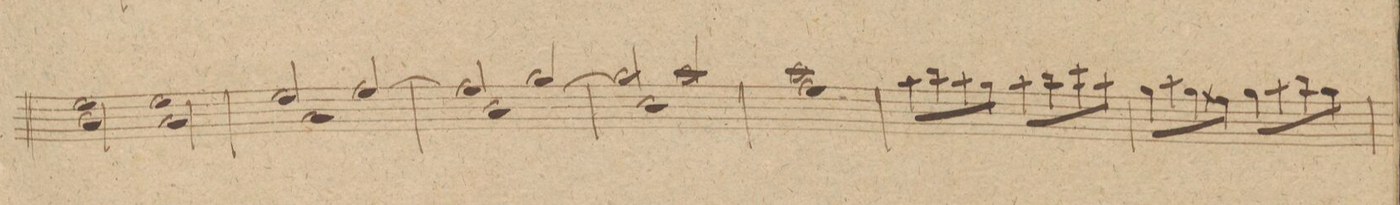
**kern	**dynam
*I"Violino IIdo	*
*clefG2	*
*k[f#c#g#]	*
*met(c|)	*
*M2/2	*
2ee 2b\	.
2ee 2a\	.
=215	=215
*^	*
2ee/	1a	.
[2ff#/	.	.
=216	=216	=216
2ff#/]	1b	.
[2gg#/	.	.
=217	=217	=217
2gg#/]	1cc#	.
2aa/	.	.
=218	=218	=218
1aa	1ff#	.
*v	*v	*
=219	=219
8aa\L	.
8bb\	.
8aa\	.
8gg#\J	.
8aa\L	.
8bb\	.
8ccc#\	.
8aa\J	.
=220	=220
8gg#\L	.
8aa\	.
8gg#\	.
8ff##X\J	.
8gg#\L	.
8aa\	.
8bb\	.
8gg#\J	.
=221	=221
*-	*-
